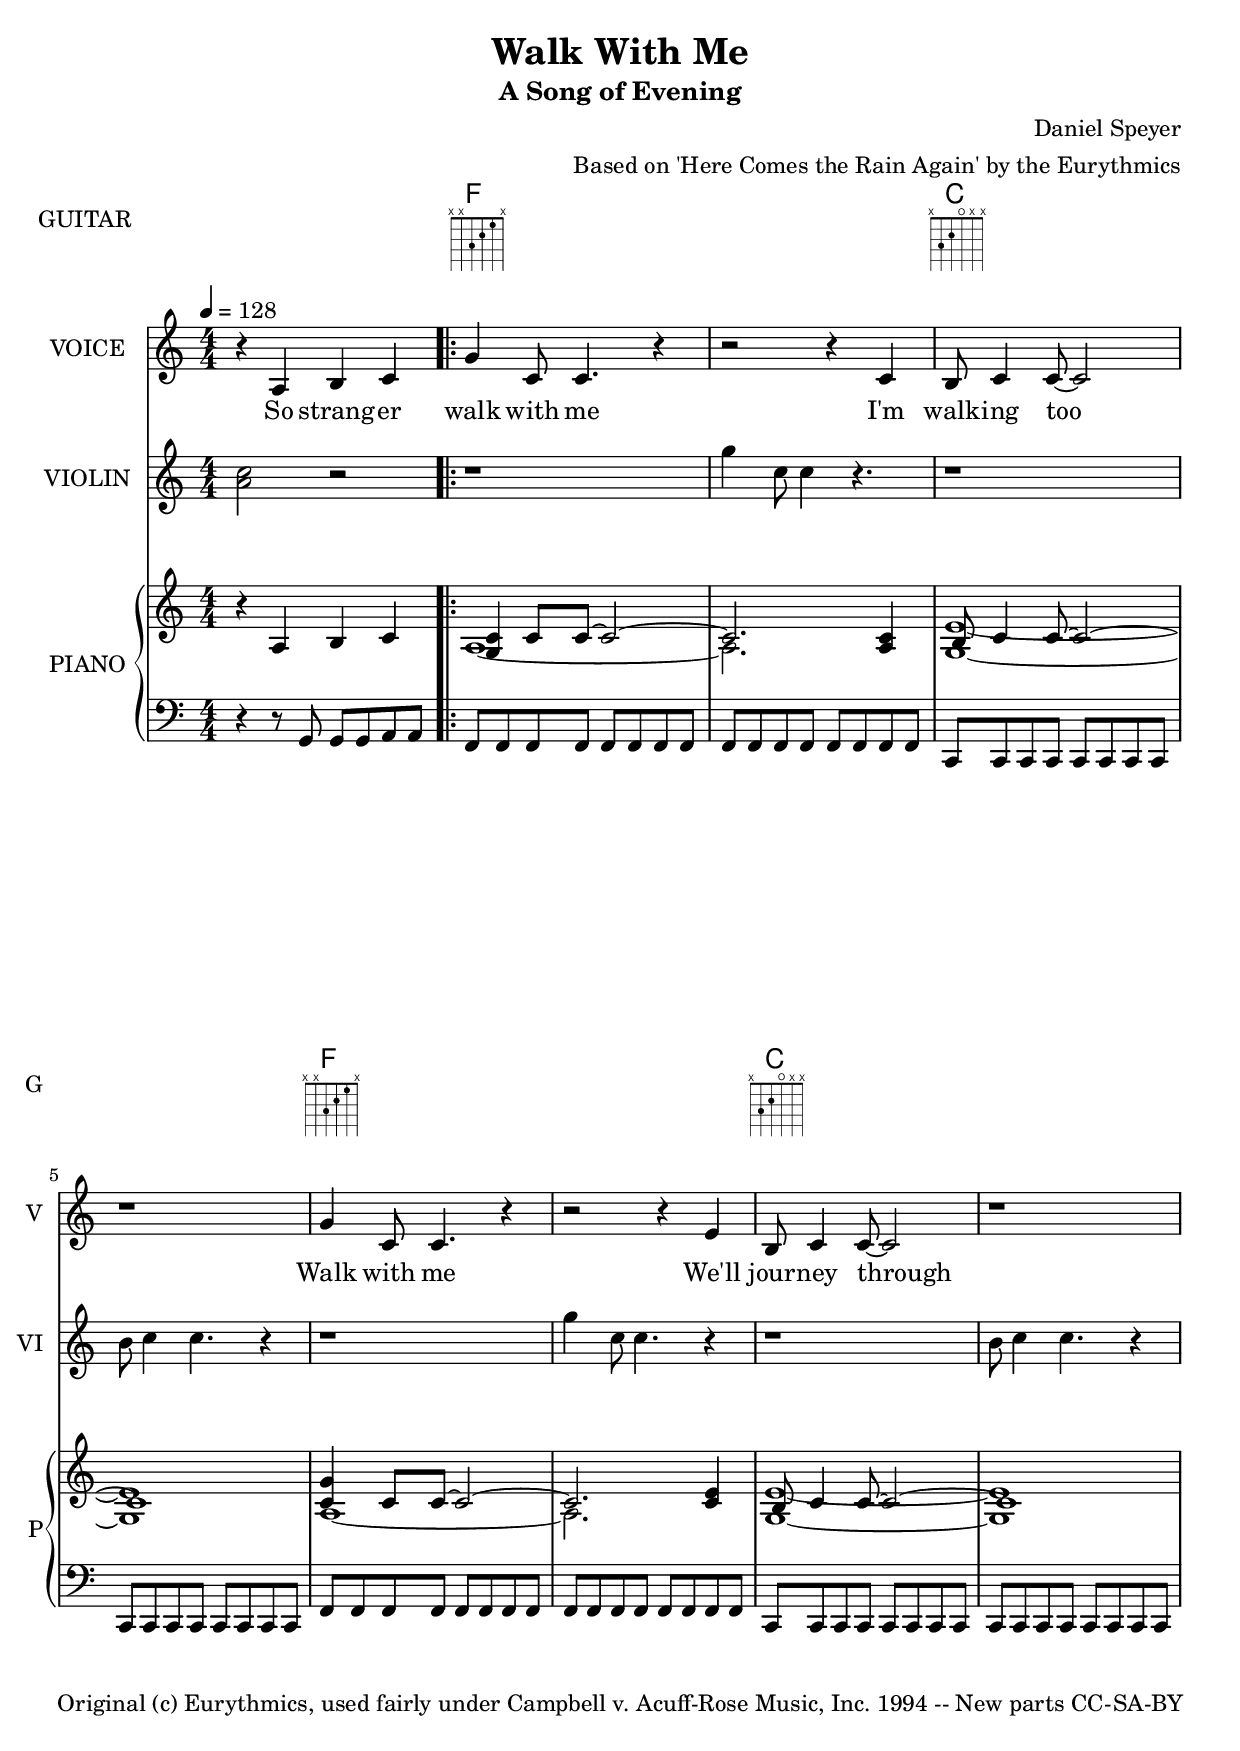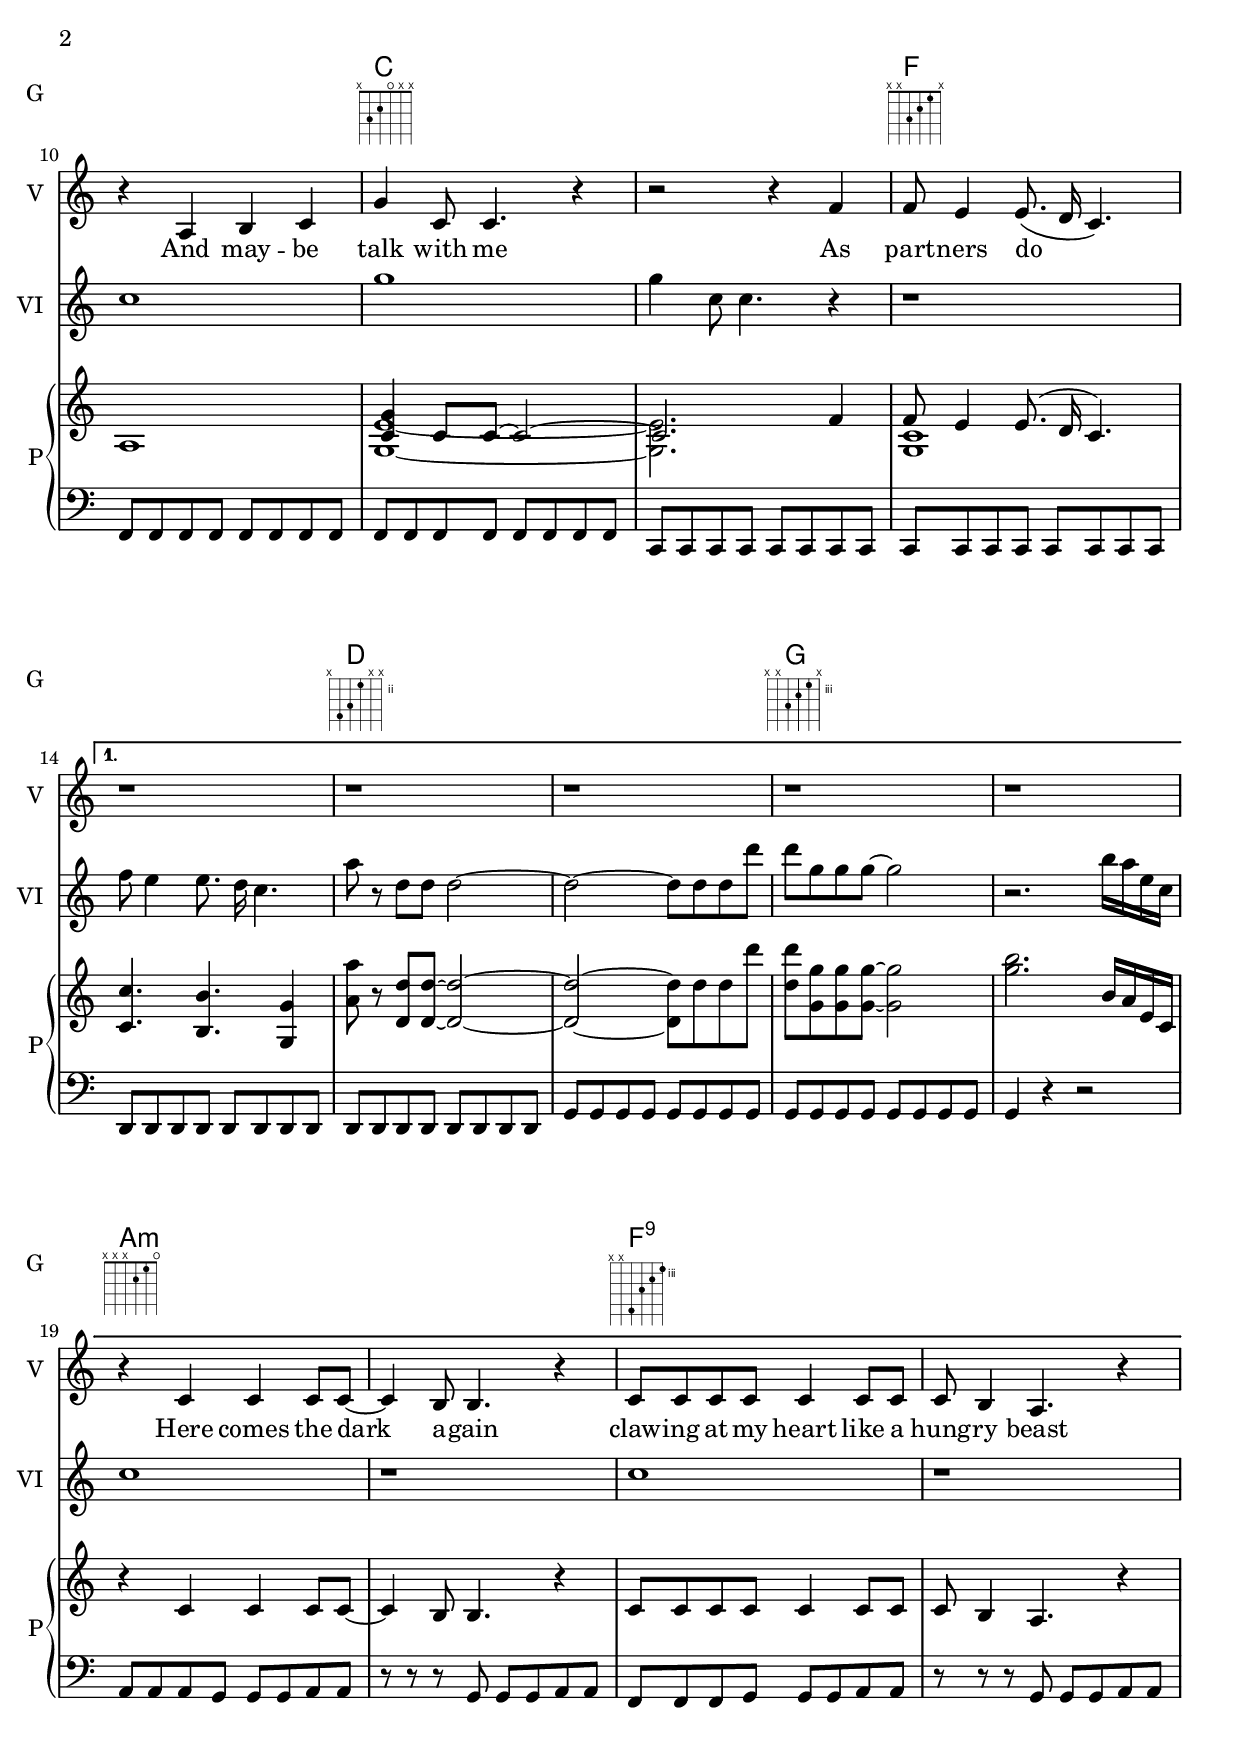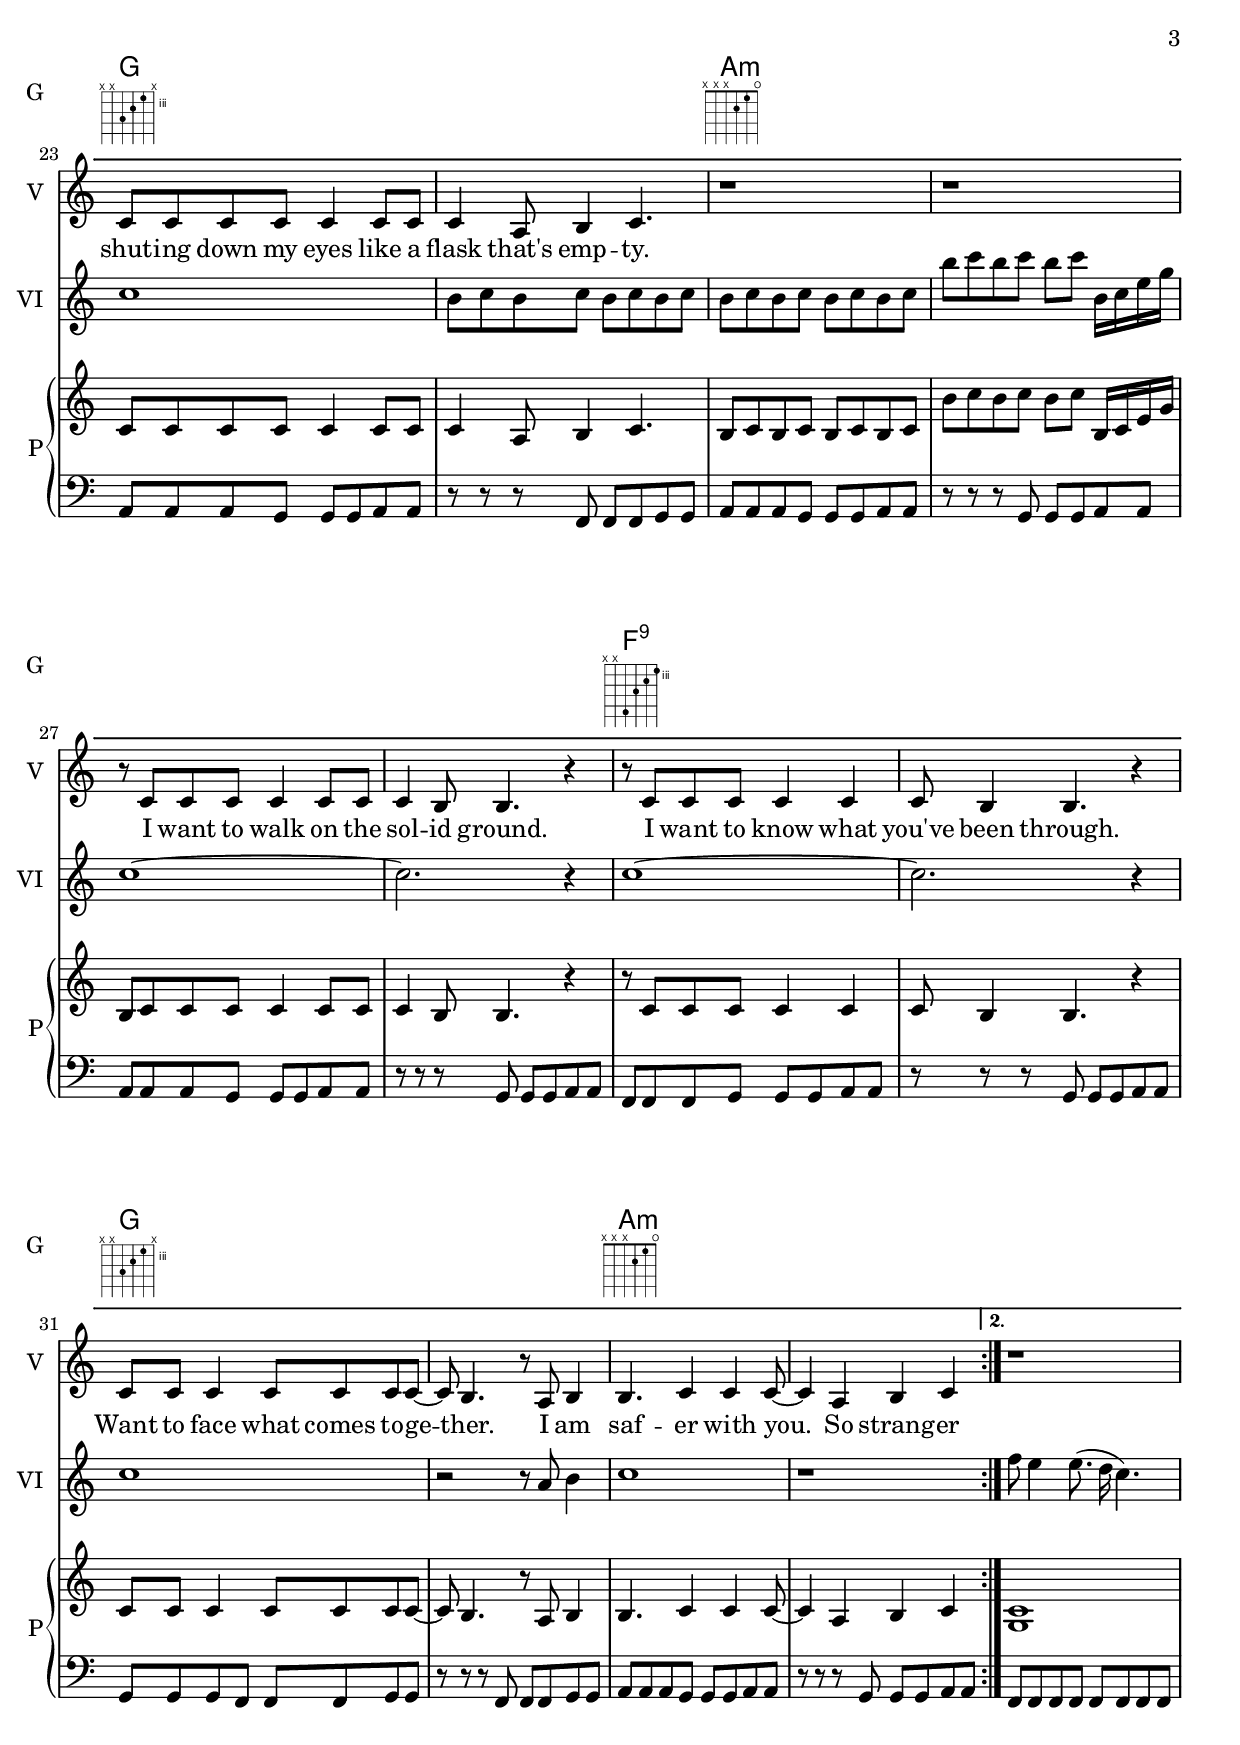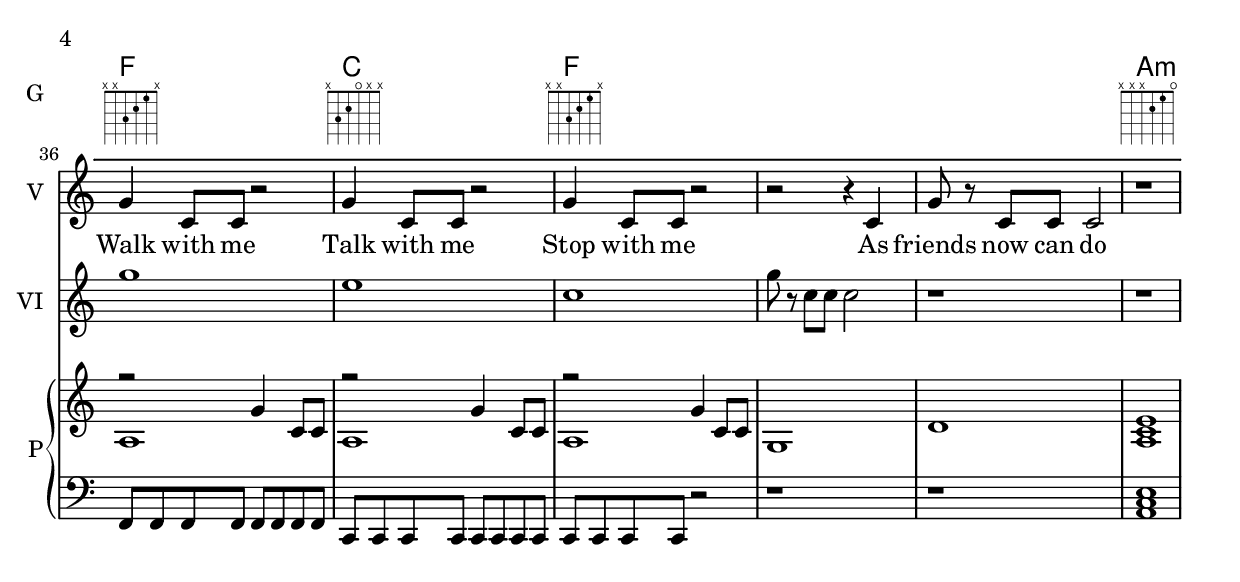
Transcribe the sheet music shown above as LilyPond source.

\version "2.18.2"

\header {
  title = "Walk With Me"
  subtitle = "A Song of Evening"
  composer = "Daniel Speyer"
  arranger = "Based on 'Here Comes the Rain Again' by the Eurythmics"
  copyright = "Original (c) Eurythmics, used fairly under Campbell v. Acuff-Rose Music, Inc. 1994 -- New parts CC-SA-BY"
}

vocal = \relative c' {
  \numericTimeSignature
  r4 a4 b c
  \repeat volta 2 {
  g' c,8 c4. r4 
  r2 r4 c b8 c4 c8~ ~c2 r1
  g'4 c,8 c4. r4
  r2 r4 e b8 c4 c8~ ~c2 r1
  r4 a b c
  g'4 c,8 c4. r4
  r2 r4 f f8 e4 e8.( d16 c4.)
  }
  \alternative { {
  r1 r r r r
  r4 c c c8 c8~ ~c4 b8 b4. r4
  c8 c c c c4 c8 c c b4 a4. r4
  c8 c c c c4 c8 c c4 a8 b4 c4.
  r1 r1
  r8 c c c c4 c8 c c4 b8 b4. r4
  r8 c c c c4 c c8 b4 b4. r4
  c8 c c4 c8 c c c8~ ~c8 b4.
  r8 a8 b4 b4. c4 c c8~ ~c4
  a4 b c
  } {
    r1
    g'4 c,8 c8 r2
    g'4 c,8 c8 r2
    g'4 c,8 c8 r2
    r2 r4 c g'8 r c, c c2    
    r1
  } } 
}

violin = \relative c'' {
  \numericTimeSignature
  %g'4 e c b~ b r2. 
  <a c>2 r
  \repeat volta 2 {
  r1 g'4 c,8 c4 r4. r1
  b8 c4 c4. r4 r1
  g'4 c,8 c4. r4
  r1 b8 c4 c4. r4
  c1 g'
  g4 c,8 c4. r4
  r1
  }
  \alternative {{
  f8 e4 e8. d16 c4.
  a'8 r d, d d2~ d~ d8 d d d'
  d g, g g~ g2
  r2. b16 a e c
  c1 r c r c
  b8 c b c b c b c 
  b8 c b c b c b c 
  b'8 c b c b c
  b,16 c e g
  c,1~ c2. r4 c1~c2. r4
  c1 r2 r8 a b4 c1 r 
                }{
  f8 e4 e8.( d16 c4.)
  g'1 e c
  g'8 r c, c c2
  r1 r
  }}
}

rp = \relative c' {
  \numericTimeSignature
  r4 a4 b c
  \repeat volta 2 {
  << {<c g>4 c8 c8~ c2~ c2.} \\ {a1~ a2.} >>
  <a c>4 << {b8 c4 c8~ c2~ c1} \\ {<g e'>1~ <g e'>} >>
  << {<c g'>4 c8 c8~ c2~ c2.} \\ {a1~ a2.} >>
  <c e>4 << {b8 c4 c8~ c2~ c1} \\ {<g e'>1~ <g e'>} >>
  a1
  << {<c g'>4 c8 c8~ c2~ c2.} \\ {<g e'>1~ <g e'>2.} >>
  f'4 << {f8 e4 e8.( d16 c4.)} \\ {<g c>1} >>
  }
  \alternative { {
  <c c'>4. <b b'>4. <g g'>4
  <a' a'>8 r8 <d, d'> <d d'>~ <d d'>2~ <d d'>2~ <d d'>8 d' d d'
  <d d,> <g,, g'> <g g'> <g g'>~ <g g'>2 <g' b>2. b,16 a e c
  r4 c c c8 c8~ ~c4 b8 b4. r4
  c8 c c c c4 c8 c c b4 a4. r4
  c8 c c c c4 c8 c c4 a8 b4 c4.
  b8 c b c b c b c b' c b c b c b,16 c e g
  b,8 c c c c4 c8 c c4 b8 b4. r4
  r8 c c c c4 c c8 b4 b4. r4
  c8 c c4 c8 c c c8~ ~c8 b4.
  r8 a8 b4 b4. c4 c c8~ ~c4
  a4 b c
  } {
    <g c>1 
    <<
      {r2 g'4 c,8 c8
       r2 g'4 c,8 c8 
       r2 g'4 c,8 c8} \\
      {a1 a1 a1}
    >>
    g1 d'
    <a c e>
  } }
} 

lp = \relative c {
  \numericTimeSignature
  r4 r8 g g g a a
  \repeat volta 2 {
  \repeat unfold 16 { f }
  \repeat unfold 16 { c }
  \repeat unfold 16 { f }
  \repeat unfold 16 { c }
  \repeat unfold 16 { f }
  \repeat unfold 16 { c }
  }
  \alternative {{
  \repeat unfold 16 { d }
  \repeat unfold 16 { g }
  g4 r r2
  a8 a a g g g a a
  r r r g g g a a
  f f f g g g a a 
  r r r g g g a a
  a a a g g g a a
  r r r f f f g g   
  a a a g g g a a
  r r r g g g a a
  a a a g g g a a
  r r r g g g a a
  f f f g g g a a 
  r r r g g g a a
  g g g f f f g g 
  r r r f f f g g 
  a a a g g g a a
  r r r g g g a a
                }{
  \repeat unfold 16 { f }
  \repeat unfold 12 { c }
  r2 r1 r1 <a' c e>
  }}
}

guitar = \absolute {
  \chordmode{
    s1
    \repeat volta 2 {
      f,  s c, s f, s c, s s c, s f, 
    }
    \alternative {{
    s d, s g, s
    a,:min s f,:9 s g, s a,:min 
    s s s f,:9 s g, s a,:min s
    } {
    s f, c, f, s s a,:min
    } }
  }
}

words = \lyricmode {
  So strang -- er 
  walk with me
  I'm walk -- ing too
  Walk with me
  We'll jour -- ney through
  And may -- be talk with me
  As part -- ners do
  Here comes the dark a -- gain
  claw -- ing at my heart like a hung -- ry beast
  shut -- ing down my eyes like a flask that's emp -- ty.
  
  I want to walk on the sol -- id ground.
  I want to know what you've been through.
  Want to face what comes to -- ge -- ther.
  I am saf -- er with you.
  
  So strang -- er
  Walk with me
  Talk with me
  Stop with me
  As friends now can do
}

\score {
  <<
    \new ChordNames {
      \guitar
    }
    \new FretBoards {
      \set Staff.instrumentName = #"GUITAR"
      \set Staff.shortInstrumentName = #"G"
            \guitar
    }
    \new Voice = "one" \with {
      \consists "Volta_engraver"
    }
    {
      \tempo 4 = 128
      \set Staff.instrumentName = #"VOICE"
      \set Staff.shortInstrumentName = #"V"
      \vocal
    }
    \new Lyrics \lyricsto "one" {
      \words
    }
    \new Voice {
      \set Staff.instrumentName = #"VIOLIN"
      \set Staff.shortInstrumentName = #"VI"
      \violin
    }
    \new PianoStaff <<
      \set PianoStaff.instrumentName = #"PIANO"
      \set PianoStaff.shortInstrumentName = #"P"
      \new Voice {
          \rp
      }
      \new Voice {
          \clef bass
          \lp
      }
    >>
  >>
  \layout {
    \context {
      \Score
        \remove "Volta_engraver"
    }
  }
}

\score {
  <<
    \unfoldRepeats
    \new Voice = "one" {
      \tempo 4 = 128
      \set Staff.midiInstrument = #"voice oohs"
      \set Staff.midiMinimumVolume = #0.8
      \set Staff.midiMaximumVolume = #1
      \vocal
    }
    \new Lyrics \lyricsto "one" {
      \words
    }
    \unfoldRepeats
    \new Voice {
      \set Staff.midiInstrument = #"violin"
      \set Staff.midiMinimumVolume = #0.8
      \set Staff.midiMaximumVolume = #1
      \violin
    }
    \unfoldRepeats
    \new PianoStaff <<
      \unfoldRepeats
      \new Voice {
          \set Staff.midiMinimumVolume = #0.4
          \set Staff.midiMaximumVolume = #0.6
          \rp
        
      }
      \unfoldRepeats
      \new Voice {
          \set Staff.midiMinimumVolume = #0.4
          \set Staff.midiMaximumVolume = #0.6
          \clef bass
          \lp
        
      }
    \new Voice {
      \set Staff.midiInstrument = #"acoustic guitar (nylon)"
      \set Staff.midiMinimumVolume = #0.7
      \set Staff.midiMaximumVolume = #0.9
      \guitar
    }
    >>
  >>
  \midi { }
}